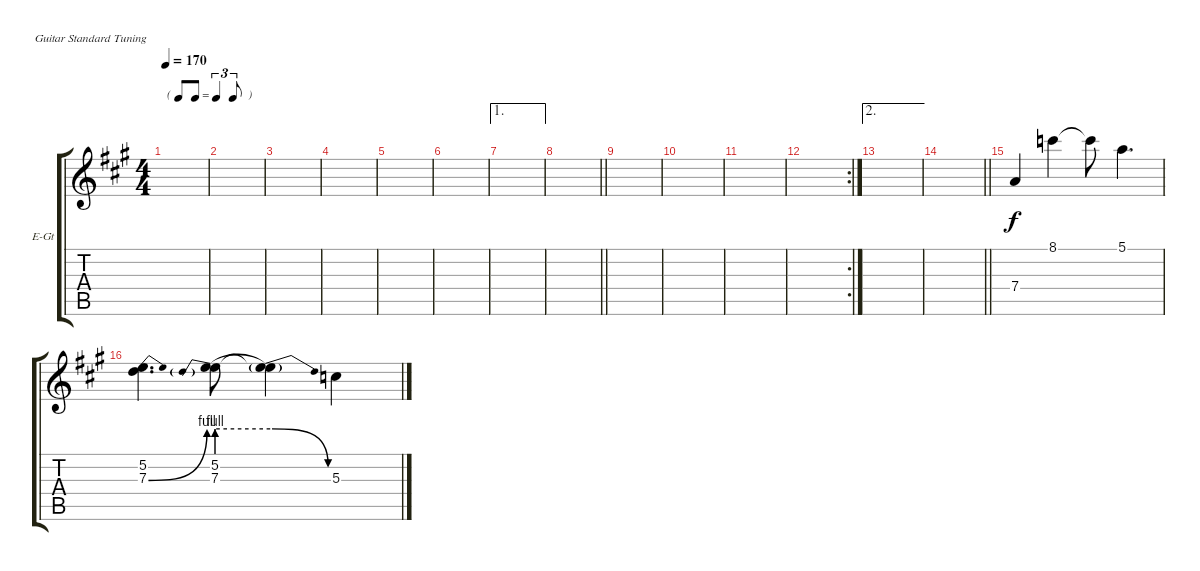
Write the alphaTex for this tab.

\bracketExtendMode groupsimilarinstruments
\firstSystemTrackNameOrientation horizontal
\otherSystemsTrackNameOrientation horizontal
\track ("Harrison Solo Double" "E-Gt") {instrument electricguitarclean}
\staff {score tabs}
\tuning (E4 B3 G3 D3 A2 E2)
\ts (4 4)
\tf triplet8th
\tempo 170
\clef g2
\scale
0.333333
\ks a
|
\scale
0.333333 |
\scale
0.333333 |
\scale
0.333333 |
\scale
0.333333 |
\scale
0.333333 |
\ae 1
\scale
0.333333 |
\scale
0.333333
\barLineRight lightlight
|
\scale
0.333333 |
\scale
0.322917 |
\scale
0.322917 |
\rc 2
\scale
0.354167 |
\ae 2
\scale
0.333333 |
\scale
0.333333
\barLineRight lightlight
|
\scale
0.333333 7.4.4 8.1.4 8.1{t}.8 5.1.4{d} |
\scale
0.333333 (5.2 7.3{be (bend 0 0 60 4)}).4{d} (5.2 7.3{be (prebend 0 4 60 4)}).8 (5.2{t} 7.3{be (release 0 4 60 0) t}).4 5.3.4
